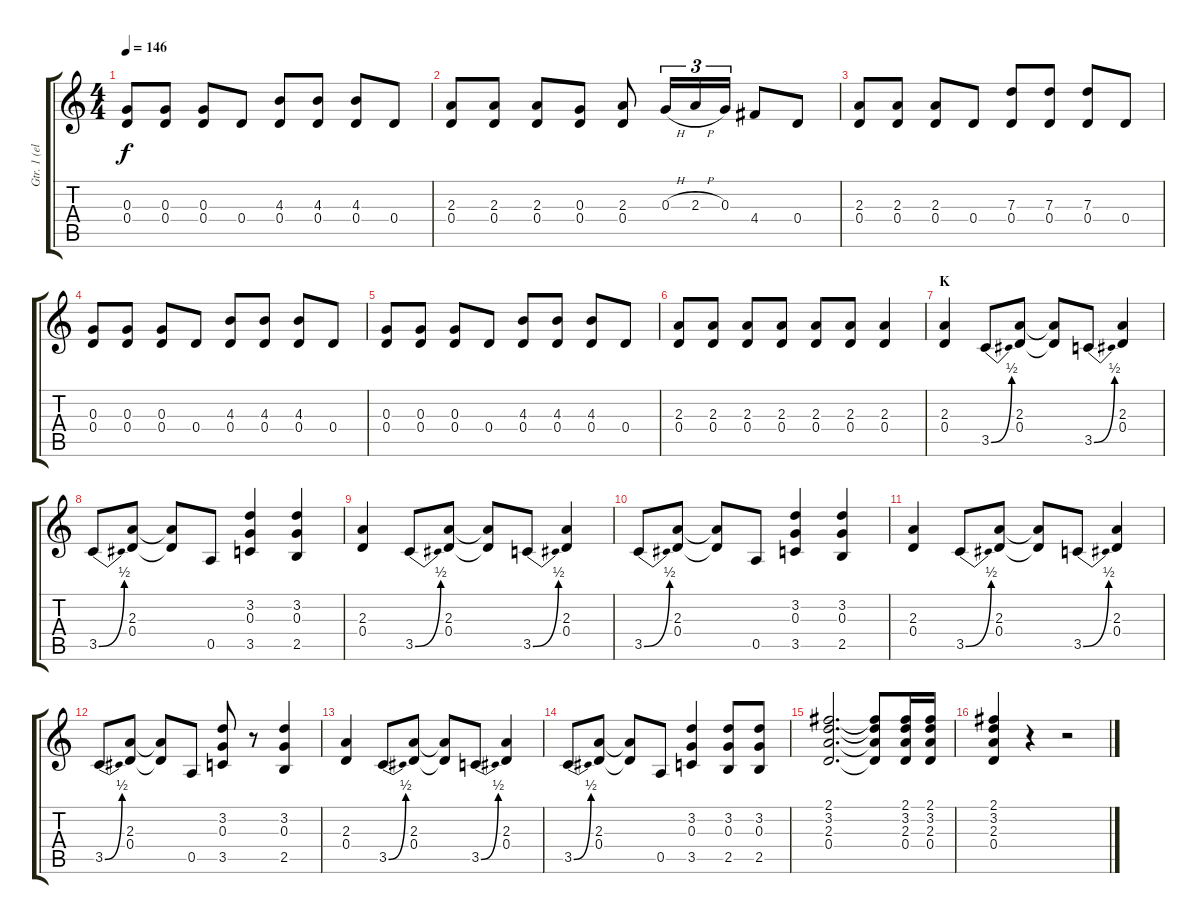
\track ("Gtr. 1 (electric)" "Gtr. 1 (el") {instrument distortionguitar}
\staff {score tabs}
\tuning (E4 B3 G3 D3 A2 E2) {hide}
\ts (4 4)
\tempo 146
\clef g2
\ks c
(0.3 0.4).8{dy f} (0.3 0.4).8 (0.3 0.4).8 0.4.8 (4.3 0.4).8 (4.3 0.4).8 (4.3 0.4).8 0.4.8 |
(2.3 0.4).8 (2.3 0.4).8 (2.3 0.4).8 (0.3 0.4).8 (2.3 0.4).8 0.3{h}.16{tu (3 2)} 2.3{h}.16{tu (3 2)} 0.3.16{tu (3 2)} 4.4.8 0.4.8 |
(2.3 0.4).8 (2.3 0.4).8 (2.3 0.4).8 0.4.8 (7.3 0.4).8 (7.3 0.4).8 (7.3 0.4).8 0.4.8 |
(0.3 0.4).8 (0.3 0.4).8 (0.3 0.4).8 0.4.8 (4.3 0.4).8 (4.3 0.4).8 (4.3 0.4).8 0.4.8 |
(0.3 0.4).8 (0.3 0.4).8 (0.3 0.4).8 0.4.8 (4.3 0.4).8 (4.3 0.4).8 (4.3 0.4).8 0.4.8 |
(2.3 0.4).8 (2.3 0.4).8 (2.3 0.4).8 (2.3 0.4).8 (2.3 0.4).8 (2.3 0.4).8 (2.3 0.4).4 |
\section ("" "K")
(2.3 0.4).4 3.5{be (bend 0 0 60 2)}.8 (2.3 0.4).8 (2.3{t} 0.4{t}).8 3.5{be (bend 0 0 60 2)}.8 (2.3 0.4).4 |
3.5{be (bend 0 0 60 2)}.8 (2.3 0.4).8 (2.3{t} 0.4{t}).8 0.5.8 (3.2 0.3 3.5).4 (3.2 0.3 2.5).4 |
(2.3 0.4).4 3.5{be (bend 0 0 60 2)}.8 (2.3 0.4).8 (2.3{t} 0.4{t}).8 3.5{be (bend 0 0 60 2)}.8 (2.3 0.4).4 |
3.5{be (bend 0 0 60 2)}.8 (2.3 0.4).8 (2.3{t} 0.4{t}).8 0.5.8 (3.2 0.3 3.5).4 (3.2 0.3 2.5).4 |
(2.3 0.4).4 3.5{be (bend 0 0 60 2)}.8 (2.3 0.4).8 (2.3{t} 0.4{t}).8 3.5{be (bend 0 0 60 2)}.8 (2.3 0.4).4 |
3.5{be (bend 0 0 60 2)}.8 (2.3 0.4).8 (2.3{t} 0.4{t}).8 0.5.8 (3.2 0.3 3.5).8 r.8 (3.2 0.3 2.5).4 |
(2.3 0.4).4 3.5{be (bend 0 0 60 2)}.8 (2.3 0.4).8 (2.3{t} 0.4{t}).8 3.5{be (bend 0 0 60 2)}.8 (2.3 0.4).4 |
3.5{be (bend 0 0 60 2)}.8 (2.3 0.4).8 (2.3{t} 0.4{t}).8 0.5.8 (3.2 0.3 3.5).4 (3.2 0.3 2.5).8 (3.2 0.3 2.5).8 |
(2.1 3.2 2.3 0.4).2{d} (2.1{t} 3.2{t} 2.3{t} 0.4{t}).8 (2.1 3.2 2.3 0.4).16 (2.1 3.2 2.3 0.4).16 |
(2.1 3.2 2.3 0.4).4 r.4 r.2
